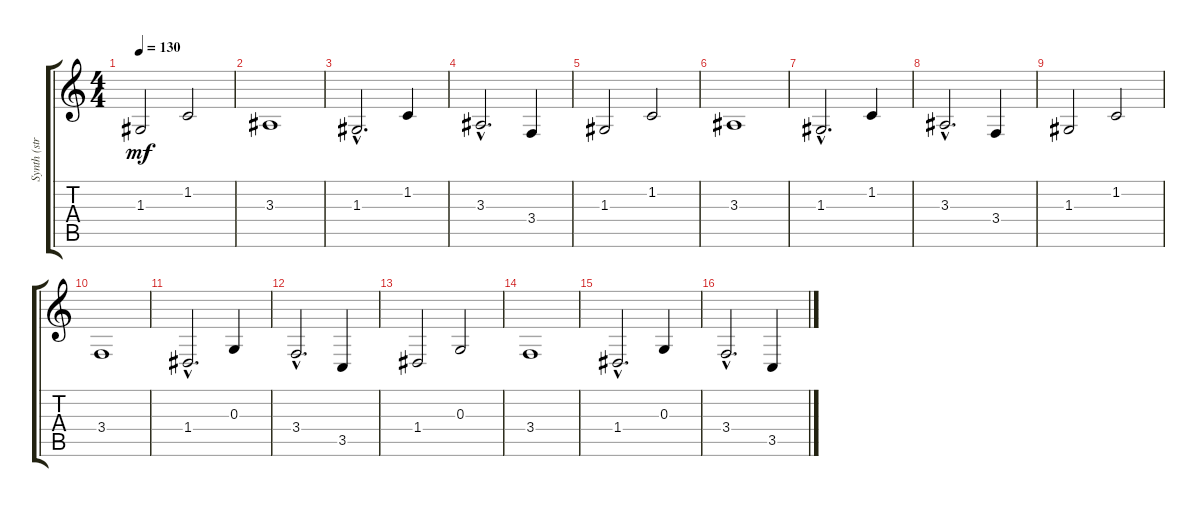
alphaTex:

\track ("Synth (strings)" "Synth (str") {instrument synthstrings1}
\staff {score tabs}
\tuning (E4 B3 G3 D3 A2 E2) {hide}
\ts (4 4)
\tempo 130
\clef g2
\ks c
1.3.2{dy mf} 1.2.2 |
3.3.1 |
1.3{hac}.2{d} 1.2.4 |
3.3{hac}.2{d} 3.4.4 |
1.3.2 1.2.2 |
3.3.1 |
1.3{hac}.2{d} 1.2.4 |
3.3{hac}.2{d} 3.4.4 |
1.3.2 1.2.2 |
3.4.1 |
1.4{hac}.2{d} 0.3.4 |
3.4{hac}.2{d} 3.5.4 |
1.4.2 0.3.2 |
3.4.1 |
1.4{hac}.2{d} 0.3.4 |
3.4{hac}.2{d} 3.5.4
